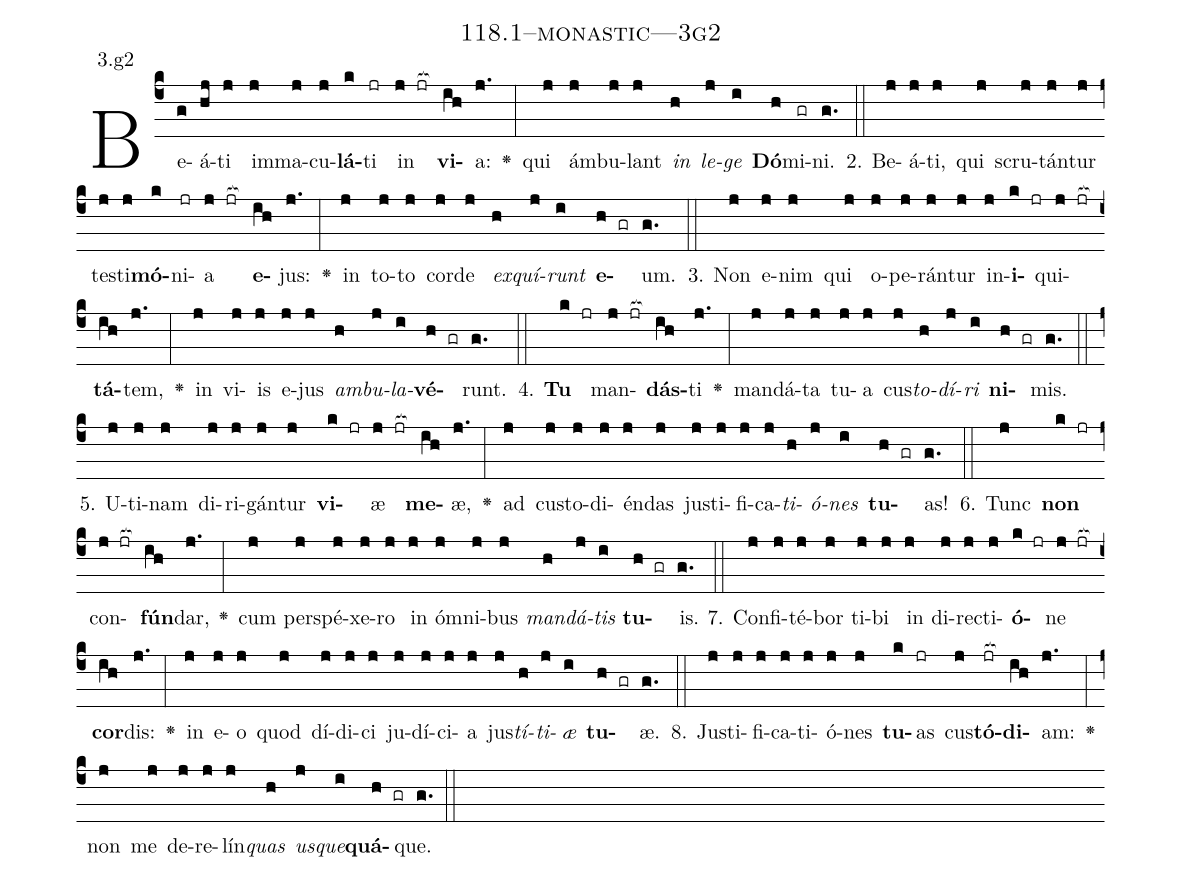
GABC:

name: 118.1--monastic---3g2;
annotation: 3.g2;
%%
(c4)Be(g)á(hj)ti(j) im(j)ma(j)cu(j)<b>lá</b>(k)ti(jr) in(j jr[ocb:1{]) <b>vi</b>(ih[ocb:0}])a:(j.) <v>\greheightstar</v>(:) qui(j) ám(j)bu(j)lant(j) <i>in</i>(h) <i>le</i>(j)<i>ge</i>(i) <b>Dó</b>(h)mi(gr)ni.(g.) (::)
2. Be(j)á(j)ti,(j) qui(j) scru(j)tán(j)tur(j) tes(j)ti(j)<b>mó</b>(k)ni(jr)a(j jr[ocb:1{]) <b>e</b>(ih[ocb:0}])jus:(j.) <v>\greheightstar</v>(:) in(j) to(j)to(j) cor(j)de(j) <i>ex</i>(h)<i>quí</i>(j)<i>runt</i>(i) <b>e</b>(h gr)um.(g.) (::)
3. Non(j) e(j)nim(j) qui(j) o(j)pe(j)rán(j)tur(j) in(j)<b>i</b>(k jr)qui(j jr[ocb:1{])<b>tá</b>(ih[ocb:0}])tem,(j.) <v>\greheightstar</v>(:) in(j) vi(j)is(j) e(j)jus(j) <i>am</i>(h)<i>bu</i>(j)<i>la</i>(i)<b>vé</b>(h gr)runt.(g.) (::)
4. <b>Tu</b>(k jr) man(j jr[ocb:1{])<b>dás</b>(ih[ocb:0}])ti(j.) <v>\greheightstar</v>(:) man(j)dá(j)ta(j) tu(j)a(j) cus(j)<i>to</i>(h)<i>dí</i>(j)<i>ri</i>(i) <b>ni</b>(h gr)mis.(g.) (::)
5. U(j)ti(j)nam(j) di(j)ri(j)gán(j)tur(j) <b>vi</b>(k jr)æ(j jr[ocb:1{]) <b>me</b>(ih[ocb:0}])æ,(j.) <v>\greheightstar</v>(:) ad(j) cus(j)to(j)di(j)én(j)das(j) jus(j)ti(j)fi(j)ca(j)<i>ti</i>(h)<i>ó</i>(j)<i>nes</i>(i) <b>tu</b>(h gr)as!(g.) (::)
6. Tunc(j) <b>non</b>(k jr) con(j jr[ocb:1{])<b>fún</b>(ih[ocb:0}])dar,(j.) <v>\greheightstar</v>(:) cum(j) per(j)spé(j)xe(j)ro(j) in(j) óm(j)ni(j)bus(j) <i>man</i>(h)<i>dá</i>(j)<i>tis</i>(i) <b>tu</b>(h gr)is.(g.) (::)
7. Con(j)fi(j)té(j)bor(j) ti(j)bi(j) in(j) di(j)rec(j)ti(j)<b>ó</b>(k jr)ne(j jr[ocb:1{]) <b>cor</b>(ih[ocb:0}])dis:(j.) <v>\greheightstar</v>(:) in(j) e(j)o(j) quod(j) dí(j)di(j)ci(j) ju(j)dí(j)ci(j)a(j) jus(j)<i>tí</i>(h)<i>ti</i>(j)<i>æ</i>(i) <b>tu</b>(h gr)æ.(g.) (::)
8. Jus(j)ti(j)fi(j)ca(j)ti(j)ó(j)nes(j) <b>tu</b>(k)as(jr) cus(j)<b>tó</b>(jr[ocb:1{])<b>di</b>(ih[ocb:0}])am:(j.) <v>\greheightstar</v>(:) non(j) me(j) de(j)re(j)lín(j)<i>quas</i>(h) <i>us</i>(j)<i>que</i>(i)<b>quá</b>(h gr)que.(g.) (::)
